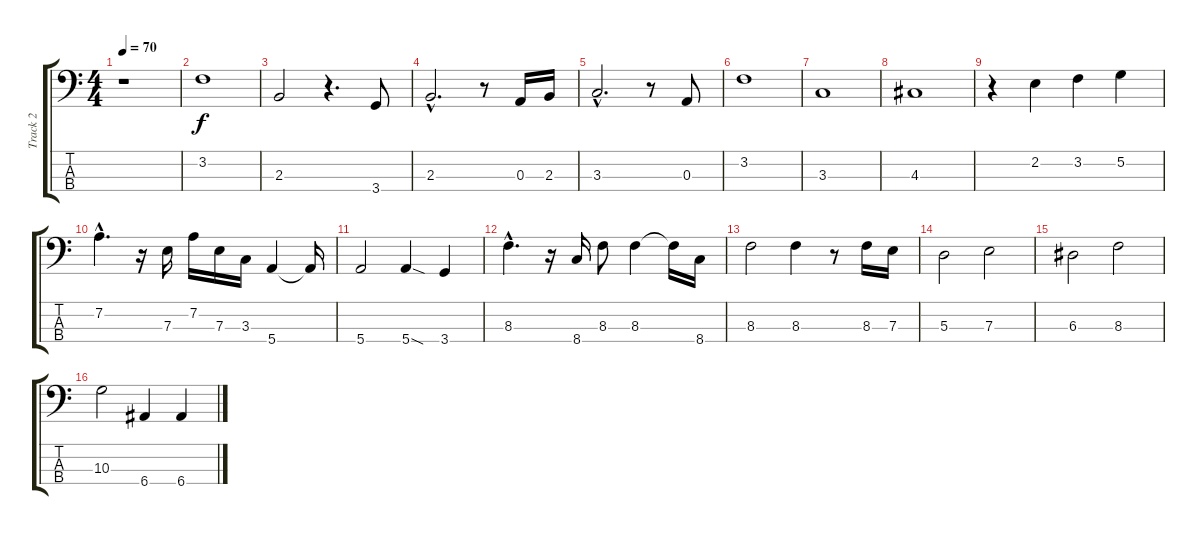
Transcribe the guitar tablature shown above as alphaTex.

\track ("Track 2" "Track 2") {instrument electricbassfinger}
\staff {score tabs}
\tuning (G2 D2 A1 E1) {hide}
\ts (4 4)
\tempo 70
\clef f4
\ks c
r.1{dy f instrument electricbassfinger} |
3.2.1 |
2.3.2 r.4{d} 3.4.8 |
2.3{hac}.2{d} r.8 0.3.16 2.3.16 |
3.3{hac}.2{d} r.8 0.3.8 |
3.2.1 |
3.3.1 |
4.3.1 |
r.4 2.2.4 3.2.4 5.2.4 |
7.2{hac}.4{d} r.16 7.3.16 7.2.16 7.3.16 3.3.16 5.4.4 5.4{t}.16 |
5.4.2 5.4{sod}.4 3.4.4 |
8.3{hac}.4{d} r.16 8.4.16 8.3.8 8.3.4 8.3{t}.16 8.4.16 |
8.3.2 8.3.4 r.8 8.3.16 7.3.16 |
5.3.2 7.3.2 |
6.3.2 8.3.2 |
10.3.2 6.4.4 6.4.4
